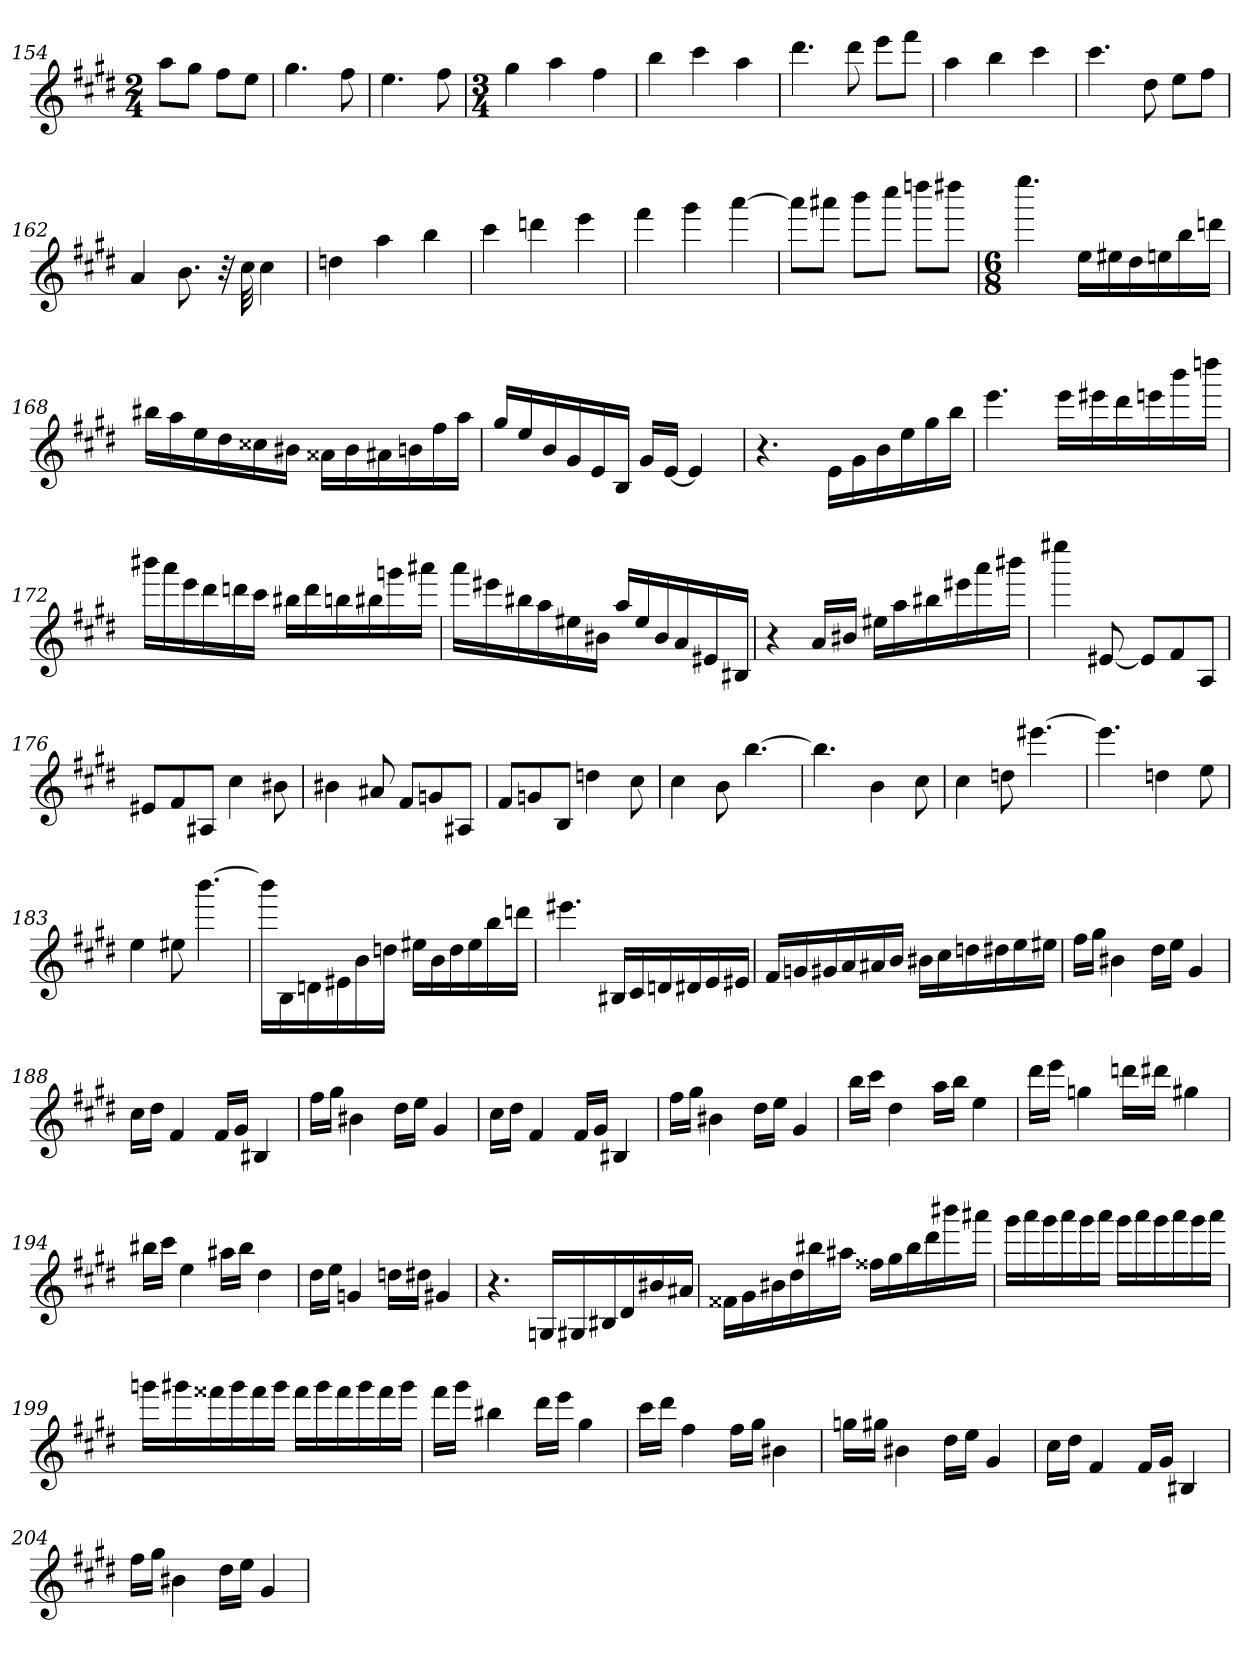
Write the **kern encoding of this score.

**kern
*part1
*staff1
*clefG2
*k[f#c#g#d#]
*E:
*M2/4
=154
8aa\L
8gg#\J
8ff#\L
8ee\J
=155
4.gg#
8ff#
=156
4.ee
8ff#
=157
*M3/4
4gg#
4aa
4ff#
=158
4bb
4ccc#
4aa
=159
4.ddd#
8ddd#
8eee\L
8fff#\J
=160
4aa
4bb
4ccc#
=161
4.ccc#
8dd#
8ee\L
8ff#\J
=162
4a
8.b
32r
32cc#
4cc#
=163
4ddn
4aa
4bb
=164
4ccc#
4dddn
4eee
=165
4fff#
4ggg#
[4aaa
=166
8aaa\L]
8aaa#X\J
8bbb\L
8cccc#\J
8ddddn\L
8dddd#X\J
=167
*M6/8
4.eeee
16ee\LL
16ee#X\
16dd#\
16een\
16bb\
16dddn\JJ
=168
16bb#X\LL
16aa\
16ee\
16dd#\
16cc##X\
16b#X\JJ
16a##X\LL
16b#\
16a#X\
16bn\
16ff#\
16aa\JJ
=169
16gg#/LL
16ee/
16b/
16g#/
16e/
16B/JJ
16g#/LL
[16e/JJ
4e]
=170
4.r
16e\LL
16g#\
16b\
16ee\
16gg#\
16bb\JJ
=171
4.eee
16eee\LL
16eee#X\
16ddd#\
16eeen\
16bbb\
16ddddn\JJ
=172
16bbb#X\LL
16aaa\
16eee\
16ddd#\
16dddn\
16ccc#\JJ
16bb#X\LL
16ddd\
16bbn\
16bb#X\
16gggn\
16aaa#X\JJ
=173
16aaa\LL
16eee#X\
16bb#X\
16aa\
16ee#X\
16b#X\JJ
16aa/LL
16ee#/
16b#/
16a/
16e#X/
16B#X/JJ
=174
4r
16a/LL
16b#X/JJ
16ee#X\LL
16aa\
16bb#X\
16eee#X\
16aaa\
16bbb#X\JJ
=175
4eeee#X
[8e#X
8e#/L]
8f#/
8A/J
=176
8e#X/L
8f#/
8A#X/J
4cc#
8b#X
=177
4b#X
8a#X
8f#/L
8gn/
8A#X/J
=178
8f#/L
8gn/
8B/J
4ddn
8cc#
=179
4cc#
8b
[4.bb
=180
4.bb]
4b
8cc#
=181
4cc#
8ddn
[4.eee#X
=182
4.eee#]
4ddn
8ee
=183
4ee
8ee#X
[4.bbb
=184
16bbb\LL]
16B\
16dn\
16e#X\
16b\
16ddn\JJ
16ee#X\LL
16b\
16dd\
16ee#\
16bb\
16dddn\JJ
=185
4.eee#X
16B#X/LL
16c#/
16dn/
16d#X/
16e/
16e#X/JJ
=186
16f#/LL
16gn/
16g#X/
16a/
16a#X/
16b/JJ
16b#X\LL
16cc#\
16ddn\
16dd#X\
16ee\
16ee#X\JJ
=187
16ff#\LL
16gg#\JJ
4b#X
16dd#\LL
16ee\JJ
4g#
=188
16cc#\LL
16dd#\JJ
4f#
16f#/LL
16g#/JJ
4B#X
=189
16ff#\LL
16gg#\JJ
4b#X
16dd#\LL
16ee\JJ
4g#
=190
16cc#\LL
16dd#\JJ
4f#
16f#/LL
16g#/JJ
4B#X
=191
16ff#\LL
16gg#\JJ
4b#X
16dd#\LL
16ee\JJ
4g#
=192
16bb\LL
16ccc#\JJ
4dd#
16aa\LL
16bb\JJ
4ee
=193
16ddd#\LL
16eee\JJ
4ggn
16dddn\LL
16ddd#X\JJ
4gg#X
=194
16bb#X\LL
16ccc#\JJ
4ee
16aa#X\LL
16bb#\JJ
4dd#
=195
16dd#\LL
16ee\JJ
4gn
16ddn\LL
16dd#X\JJ
4g#X
=196
4.r
16Gn/LL
16G#X/
16B#X/
16d#/
16b#X/
16a#X/JJ
=197
16f##X\LL
16g#\
16b#X\
16dd#\
16bb#X\
16aa#X\JJ
16ff##X\LL
16gg#\
16bb#\
16ddd#\
16bbb#X\
16aaa#X\JJ
=198
16ggg#\LL
16aaa\
16ggg#\
16aaa\
16ggg#\
16aaa\JJ
16ggg#\LL
16aaa\
16ggg#\
16aaa\
16ggg#\
16aaa\JJ
=199
16gggn\LL
16ggg#X\
16fff##X\
16ggg#\
16fff##\
16ggg#\JJ
16fff##\LL
16ggg#\
16fff##\
16ggg#\
16fff##\
16ggg#\JJ
=200
16fff#\LL
16ggg#\JJ
4bb#X
16ddd#\LL
16eee\JJ
4gg#
=201
16ccc#\LL
16ddd#\JJ
4ff#
16ff#\LL
16gg#\JJ
4b#X
=202
16ggn\LL
16gg#X\JJ
4b#X
16dd#\LL
16ee\JJ
4g#
=203
16cc#\LL
16dd#\JJ
4f#
16f#/LL
16g#/JJ
4B#X
=204
16ff#\LL
16gg#\JJ
4b#X
16dd#\LL
16ee\JJ
4g#
=
*-
